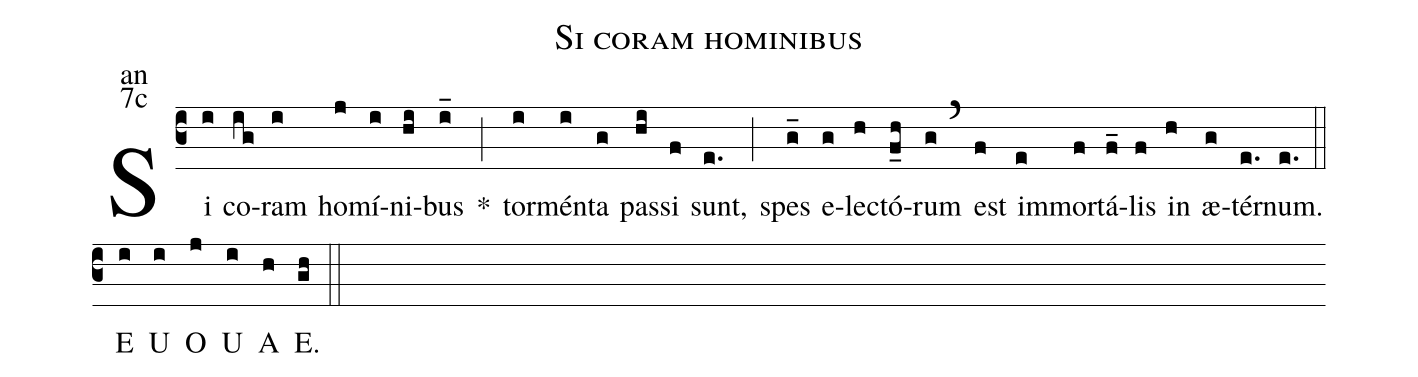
name:Si coram hominibus;
office-part:an;
mode:7c;
%%
(c3) Si(i) co(ig)ram(i) ho(j)mí(i)ni(hi)bus(i_) <sp>*</sp>(;)
tor(i)mén(i)ta(g) pas(hi)si(f) sunt,(e.) (;)
spes(g_) e(g)le(h)ctó(f_h)rum(g) (`)
est(f) im(e)mor(f)tá(f_)lis(f) in(h) æ(g)tér(e.)num.(e.) (::)
<eu> E(i) U(i) O(j) U(i) A(h) E.(gh) </eu> (::)
